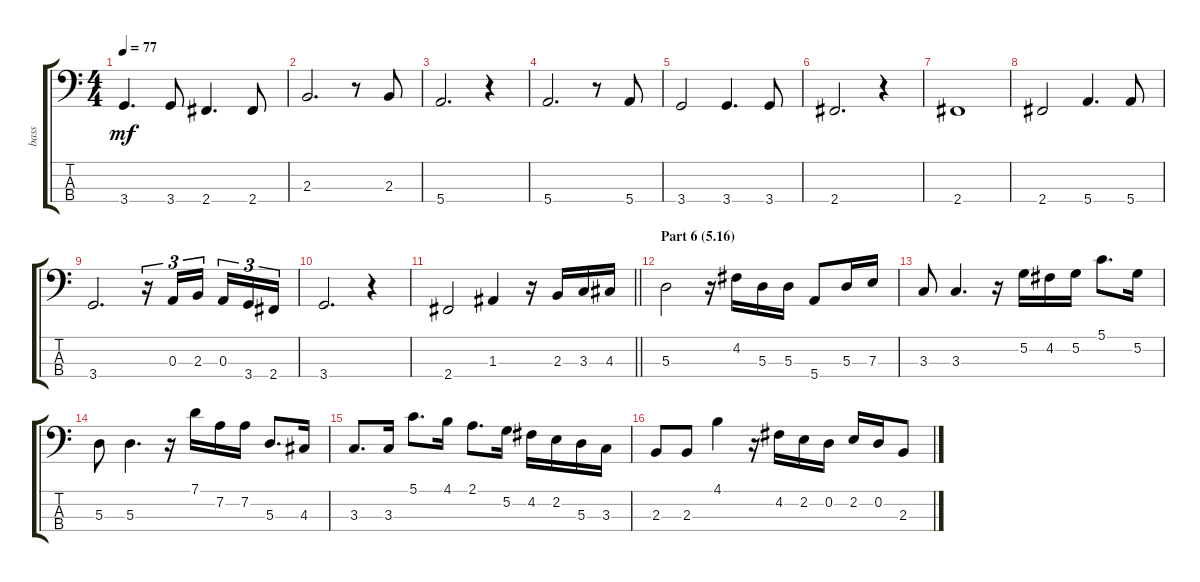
\track ("bass" "bass") {instrument electricbassfinger}
\staff {score tabs}
\tuning (G2 D2 A1 E1) {hide}
\ts (4 4)
\tempo 77
\clef f4
\ks c
3.4.4{d dy mf} 3.4.8 2.4.4{d} 2.4.8 |
2.3.2{d} r.8 2.3.8 |
5.4.2{d} r.4 |
5.4.2{d} r.8 5.4.8 |
3.4.2 3.4.4{d} 3.4.8 |
2.4.2{d} r.4 |
2.4.1 |
2.4.2 5.4.4{d} 5.4.8 |
3.4.2{d} r.16{tu (3 2)} 0.3.16{tu (3 2)} 2.3.16{tu (3 2) beam splitsecondary} 0.3.16{tu (3 2)} 3.4.16{tu (3 2)} 2.4.16{tu (3 2)} |
3.4.2{d} r.4 |
\barLineRight lightlight
2.4.2 1.3.4 r.16 2.3.16 3.3.16 4.3.16 |
\section ("" "Part 6 (5.16)")
5.3.2 r.16 4.2.16 5.3.16 5.3.16 5.4.8 5.3.16 7.3.16 |
3.3.8 3.3.4{d} r.16 5.2.16 4.2.16 5.2.16 5.1.8{d} 5.2.16 |
5.3.8 5.3.4{d} r.16 7.1.16 7.2.16 7.2.16 5.3.8{d} 4.3.16 |
3.3.8{d} 3.3.16 5.1.8{d} 4.1.16 2.1.8{d} 5.2.16 4.2.16 2.2.16 5.3.16 3.3.16 |
2.3.8 2.3.8 4.1.4 r.16 4.2.16 2.2.16 0.2.16 2.2.16 0.2.16 2.3.8
